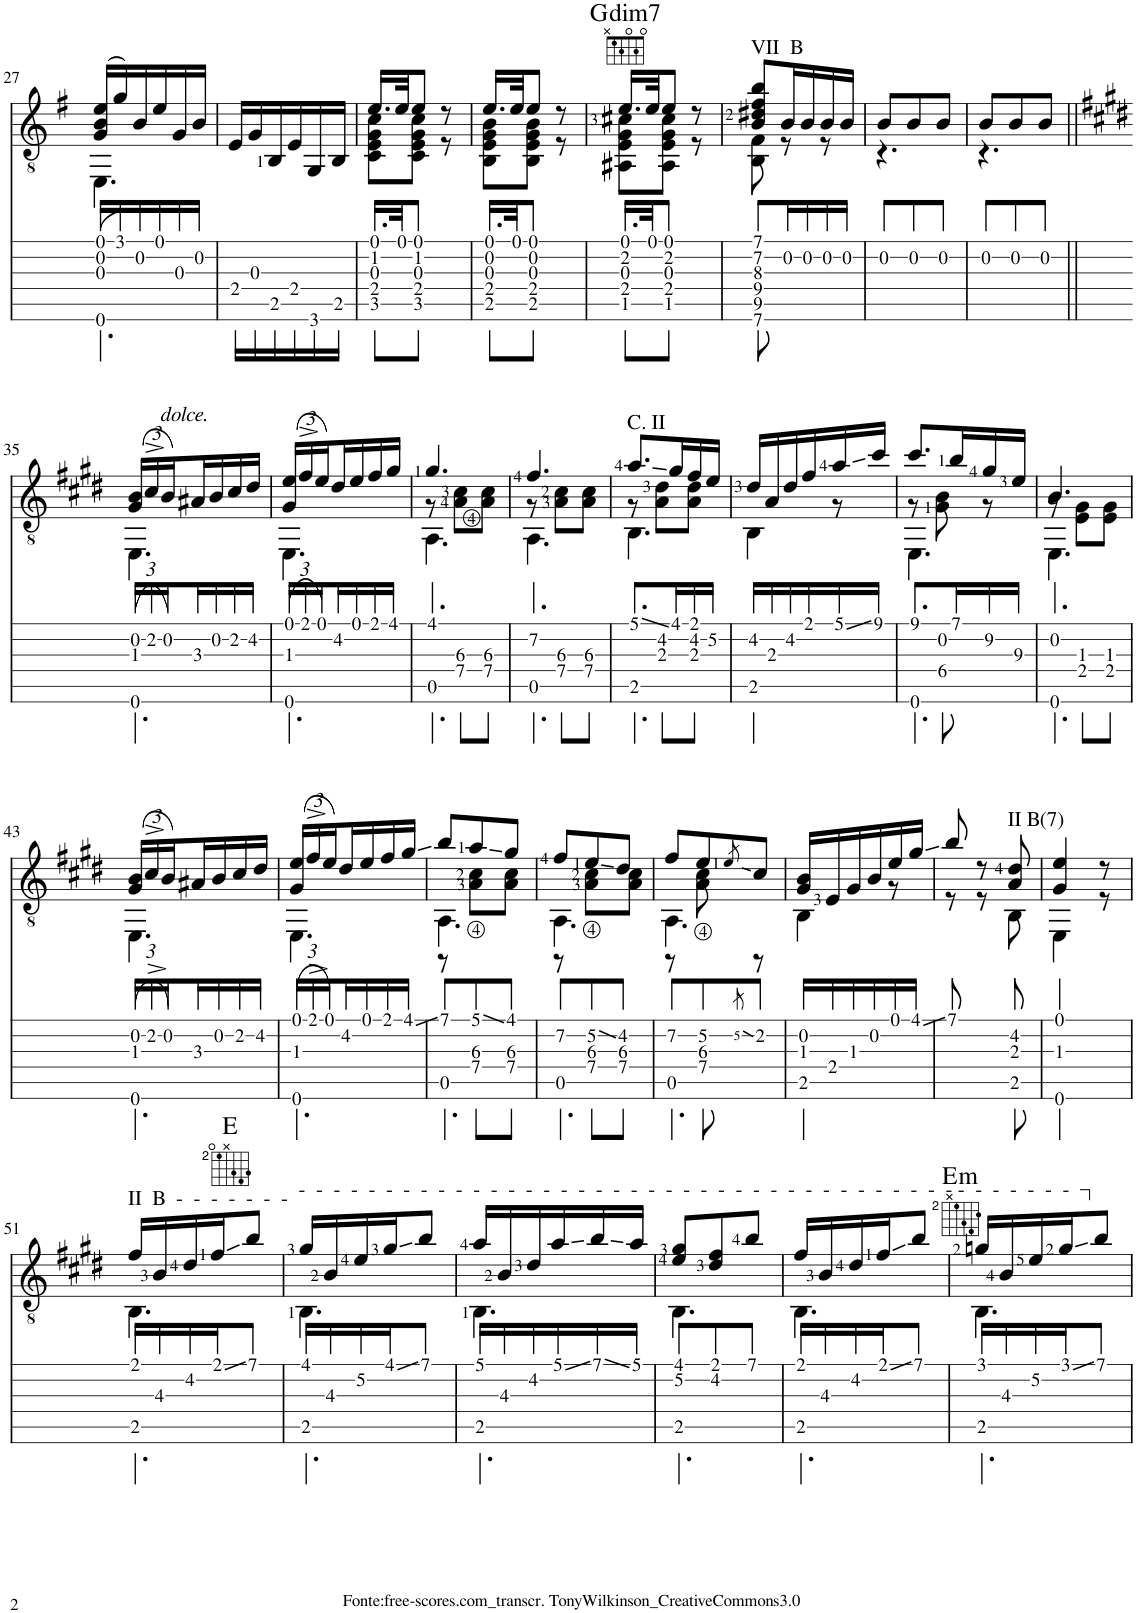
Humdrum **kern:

**kern	**kern	**harte
*part2	*part1	*part1
*staff2	*staff1	*
*I"Chitarra classica (Intavolatura)	*I"Guitar	*
!!LO:PB:g=z
*	*clefGv2	*
*k[f#]	*k[f#]	*
*M3/8	*M3/8	*
=27	=27	=27
*^	*^	*
(16G/ 16B/ 16e/LL	4.EE\	(16G/ 16B/ 16e/LL	4.EE\	.
16g/)	.	16g/)	.	.
16B/	.	16B/	.	.
16e/	.	16e/	.	.
16G/	.	16G/	.	.
16B/JJ	.	16B/JJ	.	.
*v	*v	*	*	*
*	*v	*v	*
=28	=28	=28
16E\LL	16E/LL	.
16G\	16G/	.
16BB\	16BB/	.
16E\	16E/	.
16GG\	16GG/	.
16BB\JJ	16BB/JJ	.
=29	=29	=29
*^	*^	*
16.e/LL	8C\ 8E\ 8G\ 8c\L	16.e/LL	8C\ 8E\ 8G\ 8c\L	.
32e/JK	.	32e/JK	.	.
8e/J	8C\ 8E\ 8G\ 8c\J	8e/J	8C\ 8E\ 8G\ 8c\J	.
8r	8r	8r	8r	.
=30	=30	=30	=30	=30
16.e/LL	8BB\ 8E\ 8G\ 8B\L	16.e/LL	8BB\ 8E\ 8G\ 8B\L	.
32e/JK	.	32e/JK	.	.
8e/J	8BB\ 8E\ 8G\ 8B\J	8e/J	8BB\ 8E\ 8G\ 8B\J	.
8r	8r	8r	8r	.
=31	=31	=31	=31	=31
!	!	!	!	!LO:H:kt=dim7
16.e/LL	8AA#X\ 8E\ 8G\ 8c#X\L	16.e/LL	8AA#X\ 8E\ 8G\ 8c#X\L	G:dim7
32e/JK	.	32e/JK	.	.
8e/J	8AA#\ 8E\ 8G\ 8c#\J	8e/J	8AA#\ 8E\ 8G\ 8c#\J	.
8r	8r	8r	8r	.
=32	=32	=32	=32	=32
!	!	!LO:TX:a:t=VII  B	!	!
8B/ 8d#X/ 8f#/ 8b/L	8BB\ 8F#\	8B/ 8d#X/ 8f#/ 8b/L	8BB\ 8F#\	.
16B/L	8r	16B/L	8r	.
16B/	.	16B/	.	.
16B/	8r	16B/	8r	.
16B/JJ	.	16B/JJ	.	.
=33	=33	=33	=33	=33
8B/L	4.r	8B/L	4.r	.
8B/	.	8B/	.	.
8B/J	.	8B/J	.	.
=34	=34	=34	=34	=34
8B/L	4.r	8B/L	4.r	.
8B/	.	8B/	.	.
8B/J	.	8B/J	.	.
!!LO:LB:g=z	!!
=35||	=35||	=35||	=35||	=35||
*k[f#c#g#d#]	*	*k[f#c#g#d#]	*	*
*Xbrackettup	*	*Xbrackettup	*	*
(24G#/ 24B/LL	4.EE\	(24G#/ 24B/LL	4.EE\	.
24c#/	.	24c#^/	.	.
!	!	!LO:TX:a:i:t=dolce.	!	!
24B/)	.	24B/)	.	.
16A#X/	.	16A#X/	.	.
16B/	.	16B/	.	.
16c#/	.	16c#/	.	.
16d#/JJ	.	16d#/JJ	.	.
=36	=36	=36	=36	=36
(24G#/ 24e/LL	4.EE\	(24G#/ 24e/LL	4.EE\	.
24f#/	.	24f#^/	.	.
24e/)	.	24e/)	.	.
16d#/	.	16d#/	.	.
16e/	.	16e/	.	.
16f#/	.	16f#/	.	.
16g#/JJ	.	16g#/JJ	.	.
=37	=37	=37	=37	=37
*	*^	*	*^	*
4.g#/	8r	4.AA\	4.g#/	8r	4.AA\	.
.	8A\ 8c#\L	.	.	8A\ 8c#\L	.	.
.	8A\ 8c#\J	.	.	8A\ 8c#\J	.	.
=38	=38	=38	=38	=38	=38	=38
4.f#/	8r	4.AA\	4.f#/	8r	4.AA\	.
.	8A\ 8c#\L	.	.	8A\ 8c#\L	.	.
.	8A\ 8c#\J	.	.	8A\ 8c#\J	.	.
=39	=39	=39	=39	=39	=39	=39
!	!	!	!LO:TX:a:t=C. II	!	!	!
8.a/L	8r	4.BB\	8.a/L	8r	4.BB\	.
.	8A\ 8d#\L	.	.	8A\ 8d#\L	.	.
16g#/L	.	.	16g#/L	.	.	.
16f#/	8A\ 8d#\J	.	16f#/	8A\ 8d#\J	.	.
16e/JJ	.	.	16e/JJ	.	.	.
*	*v	*v	*	*	*	*
*	*	*	*v	*v	*
=40	=40	=40	=40	=40
16d#/LL	4BB\	16d#/LL	4BB\	.
16A/	.	16A/	.	.
16d#/	.	16d#/	.	.
16f#/	.	16f#/	.	.
16a/	8r	16a/	8r	.
16cc#/JJ	.	16cc#/JJ	.	.
=41	=41	=41	=41	=41
*	*^	*	*^	*
8.cc#/L	8r	4.EE\	8.cc#/L	8r	4.EE\	.
.	8G#\ 8B\	.	.	8G#\ 8B\	.	.
16b/L	.	.	16b/L	.	.	.
16g#/	8r	.	16g#/	8r	.	.
16e/JJ	.	.	16e/JJ	.	.	.
=42	=42	=42	=42	=42	=42	=42
4.B/	8r	4.EE\	4.B/	8r	4.EE\	.
.	8E\ 8G#\L	.	.	8E\ 8G#\L	.	.
.	8E\ 8G#\J	.	.	8E\ 8G#\J	.	.
*	*v	*v	*	*	*	*
*	*	*	*v	*v	*
!!LO:LB:g=z
=43	=43	=43	=43	=43
(24G#/ 24B/LL	4.EE\	(24G#/ 24B/LL	4.EE\	.
24c#^/	.	24c#^/	.	.
24B/)	.	24B/)	.	.
16A#X/	.	16A#X/	.	.
16B/	.	16B/	.	.
16c#/	.	16c#/	.	.
16d#/JJ	.	16d#/JJ	.	.
=44	=44	=44	=44	=44
(24G#/ 24e/LL	4.EE\	(24G#/ 24e/LL	4.EE\	.
24f#^/	.	24f#^/	.	.
24e/)	.	24e/)	.	.
16d#/	.	16d#/	.	.
16e/	.	16e/	.	.
16f#/	.	16f#/	.	.
16g#/JJ	.	16g#/JJ	.	.
=45	=45	=45	=45	=45
*	*^	*	*^	*
8b/L	4.AA\	8r	8b/L	4.AA\	8r	.
8a/	.	8A\ 8c#\L	8a/	.	8A\ 8c#\L	.
8g#/J	.	8A\ 8c#\J	8g#/J	.	8A\ 8c#\J	.
=46	=46	=46	=46	=46	=46	=46
8f#/L	4.AA\	8r	8f#/L	4.AA\	8r	.
8e/	.	8A\ 8c#\L	8e/	.	8A\ 8c#\L	.
8d#/J	.	8A\ 8c#\J	8d#/J	.	8A\ 8c#\J	.
=47	=47	=47	=47	=47	=47	=47
8f#/L	4.AA\	8r	8f#/L	4.AA\	8r	.
8e/	.	8A\ 8c#\	8e/	.	8A\ 8c#\	.
8qe/	.	.	8qe/	.	.	.
8c#/J	.	8r	8c#/J	.	8r	.
*	*v	*v	*	*	*	*
*	*	*	*v	*v	*
=48	=48	=48	=48	=48
16G#/ 16B/LL	4BB\	16G#/ 16B/LL	4BB\	.
16E/	.	16E/	.	.
16G#/	.	16G#/	.	.
16B/	.	16B/	.	.
16e/	8r	16e/	8r	.
16g#/JJ	.	16g#/JJ	.	.
=49	=49	=49	=49	=49
8b/	8r	8b/	8r	.
8r	8r	8r	8r	.
!	!	!LO:TX:a:t=II B(7)	!	!
8A/ 8d#/	8BB\	8A/ 8d#/	8BB\	.
=50	=50	=50	=50	=50
4G#/ 4e/	4EE\	4G#/ 4e/	4EE\	.
8r	8r	8r	8r	.
!!LO:LB:g=z	!!
=51	=51	=51	=51	=51
!	!	!LO:TX:a:t=II  B  -  -  -  -  -  -  -	!	!
16f#/LL	4.BB\	16f#/LL	4.BB\	.
16B/	.	16B/	.	.
16d#/	.	16d#/	.	.
16f#/J	.	16f#/J	.	.
8b/J	.	8b/J	.	.
=52	=52	=52	=52	=52
!	!	!LO:TX:a:t=-  -  -  -  -  -  -  -  -  -  -  -  -  -  -  -  -  -  -  -  -  -  -  -  -  -  -  -  -  -  -  -  -  -  -  -  -  - -  -  -  -  -  -  -  ┐	!	!
16g#/LL	4.BB\	16g#/LL	4.BB\	E:maj
16B/	.	16B/	.	.
16e/	.	16e/	.	.
16g#/J	.	16g#/J	.	.
8b/J	.	8b/J	.	.
=53	=53	=53	=53	=53
16a/LL	4.BB\	16a/LL	4.BB\	.
16B/	.	16B/	.	.
16d#/	.	16d#/	.	.
16a/	.	16a/	.	.
16b/	.	16b/	.	.
16a/JJ	.	16a/JJ	.	.
=54	=54	=54	=54	=54
8e/ 8g#/L	4.BB\	8e/ 8g#/L	4.BB\	.
8d#/ 8f#/	.	8d#/ 8f#/	.	.
8b/J	.	8b/J	.	.
=55	=55	=55	=55	=55
16f#/LL	4.BB\	16f#/LL	4.BB\	.
16B/	.	16B/	.	.
16d#/	.	16d#/	.	.
16f#/J	.	16f#/J	.	.
8b/J	.	8b/J	.	.
=56	=56	=56	=56	=56
!	!	!	!	!LO:H:kt=m
16gn/LL	4.BB\	16gn/LL	4.BB\	E:min
16B/	.	16B/	.	.
16e/	.	16e/	.	.
16g/J	.	16g/J	.	.
8b/J	.	8b/J	.	.
*v	*v	*	*	*
*	*v	*v	*
=	=	=
*-	*-	*-
